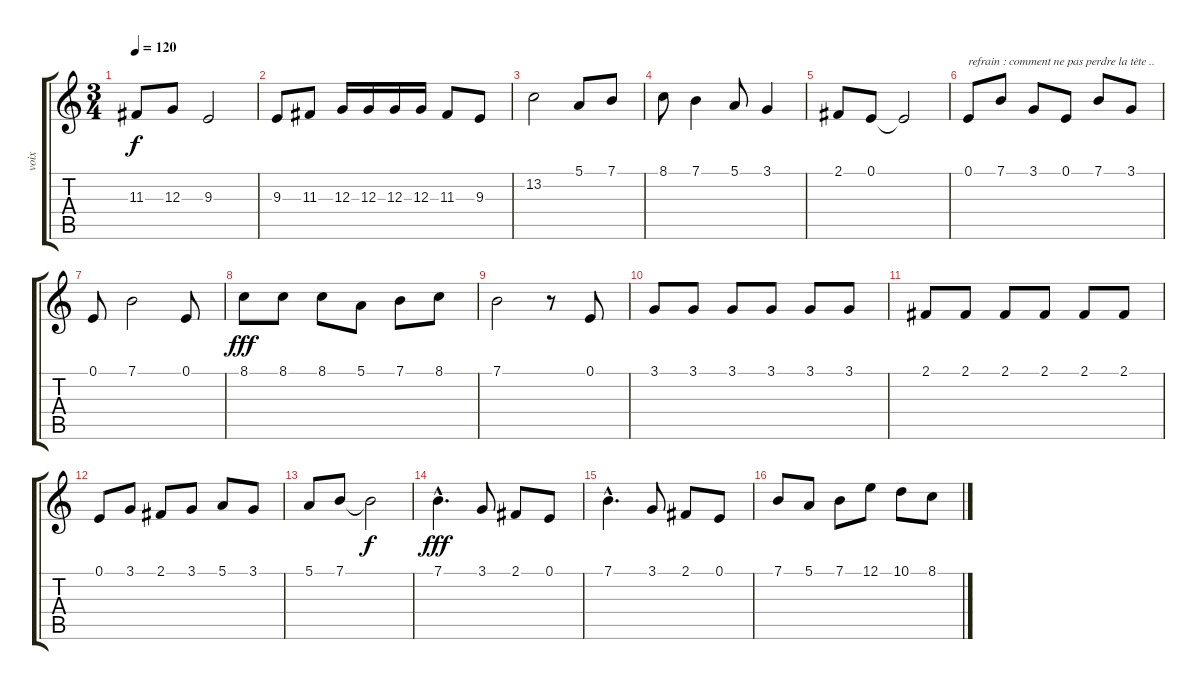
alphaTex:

\track ("voix" "voix") {instrument accordion}
\staff {score tabs}
\tuning (E4 B3 G3 D3 A2 E2) {hide}
\ts (3 4)
\tempo 120
\clef g2
\ks c
11.3.8{dy f} 12.3.8 9.3.2 |
9.3.8 11.3.8 12.3.16 12.3.16 12.3.16 12.3.16 11.3.8 9.3.8 |
13.2.2 5.1.8 7.1.8 |
8.1.8 7.1.4 5.1.8 3.1.4 |
2.1.8 0.1.8 0.1{t}.2 |
0.1.8{txt "refrain : comment ne pas perdre la tète .."} 7.1.8 3.1.8 0.1.8 7.1.8 3.1.8 |
0.1.8 7.1.2 0.1.8 |
8.1.8{dy fff} 8.1.8 8.1.8 5.1.8 7.1.8 8.1.8 |
7.1.2 r.8 0.1.8 |
3.1.8 3.1.8 3.1.8 3.1.8 3.1.8 3.1.8 |
2.1.8 2.1.8 2.1.8 2.1.8 2.1.8 2.1.8 |
0.1.8 3.1.8 2.1.8 3.1.8 5.1.8 3.1.8 |
5.1.8 7.1.8 7.1{t}.2{dy f} |
7.1{hac}.4{d dy fff} 3.1.8 2.1.8 0.1.8 |
7.1{hac}.4{d} 3.1.8 2.1.8 0.1.8 |
7.1.8 5.1.8 7.1.8 12.1.8 10.1.8 8.1.8
